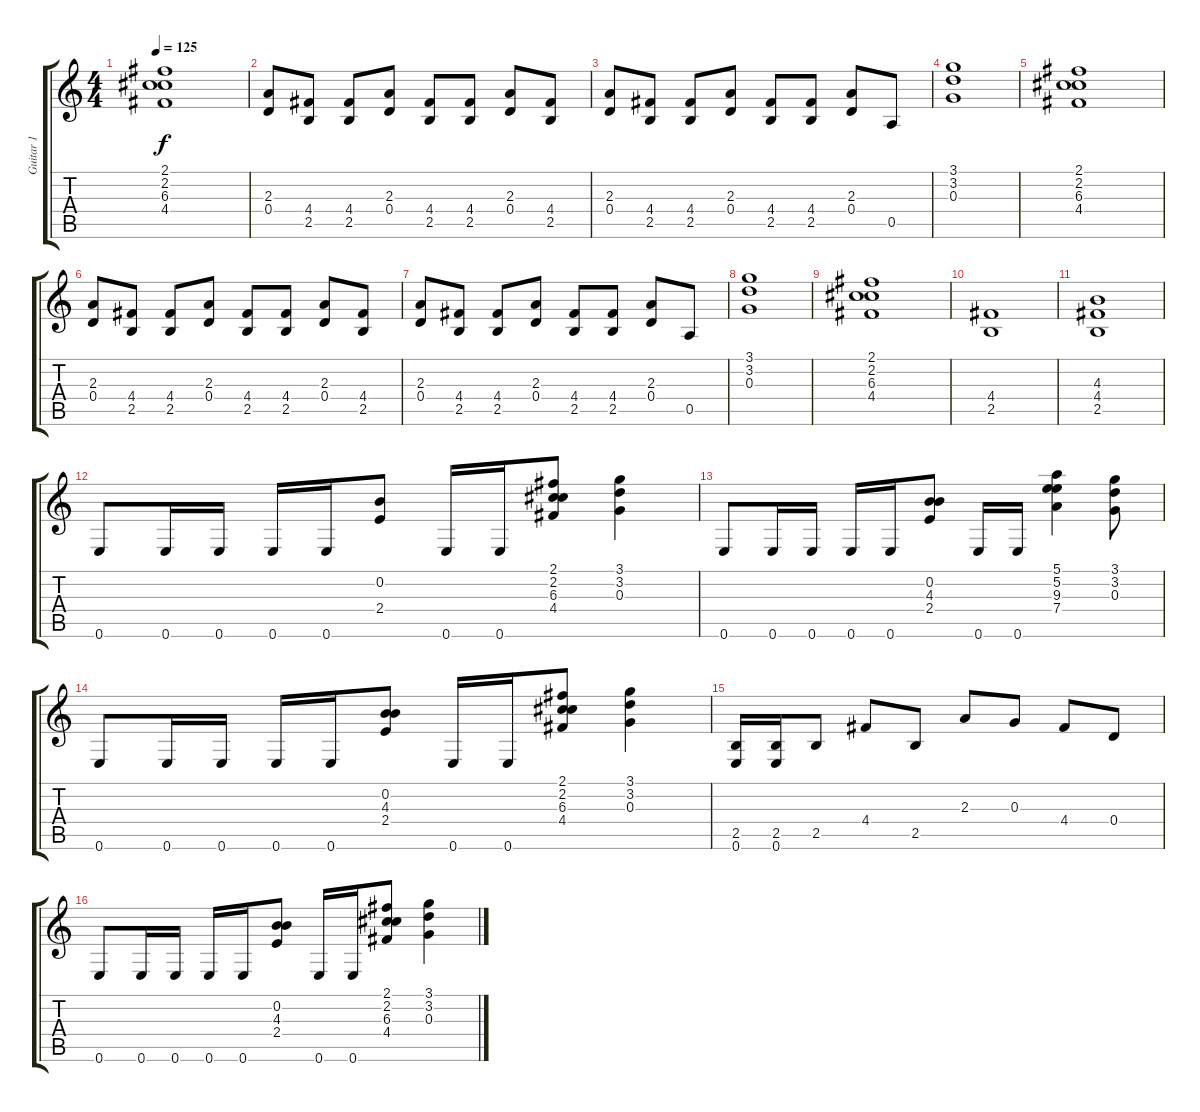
\track ("Guitar 1" "Guitar 1") {instrument distortionguitar}
\staff {score tabs}
\tuning (E4 B3 G3 D3 A2 E2) {hide}
\ts (4 4)
\tempo 125
\clef g2
\ks c
(2.1 2.2 6.3 4.4).1{dy f} |
(2.3 0.4).8 (4.4 2.5).8 (4.4 2.5).8 (2.3 0.4).8 (4.4 2.5).8 (4.4 2.5).8 (2.3 0.4).8 (4.4 2.5).8 |
(2.3 0.4).8 (4.4 2.5).8 (4.4 2.5).8 (2.3 0.4).8 (4.4 2.5).8 (4.4 2.5).8 (2.3 0.4).8 0.5.8 |
(3.1 3.2 0.3).1 |
(2.1 2.2 6.3 4.4).1 |
(2.3 0.4).8 (4.4 2.5).8 (4.4 2.5).8 (2.3 0.4).8 (4.4 2.5).8 (4.4 2.5).8 (2.3 0.4).8 (4.4 2.5).8 |
(2.3 0.4).8 (4.4 2.5).8 (4.4 2.5).8 (2.3 0.4).8 (4.4 2.5).8 (4.4 2.5).8 (2.3 0.4).8 0.5.8 |
(3.1 3.2 0.3).1 |
(2.1 2.2 6.3 4.4).1 |
(4.4 2.5).1 |
(4.3 4.4 2.5).1 |
0.6.8 0.6.16 0.6.16 0.6.16 0.6.16 (0.2 2.4).8 0.6.16 0.6.16 (2.1 2.2 6.3 4.4).8 (3.1 3.2 0.3).4 |
0.6.8 0.6.16 0.6.16 0.6.16 0.6.16 (0.2 4.3 2.4).8 0.6.16 0.6.16 (5.1 5.2 9.3 7.4).4 (3.1 3.2 0.3).8 |
0.6.8 0.6.16 0.6.16 0.6.16 0.6.16 (0.2 4.3 2.4).8 0.6.16 0.6.16 (2.1 2.2 6.3 4.4).8 (3.1 3.2 0.3).4 |
(2.5 0.6).16 (2.5 0.6).16 2.5.8 4.4.8 2.5.8 2.3.8 0.3.8 4.4.8 0.4.8 |
0.6.8 0.6.16 0.6.16 0.6.16 0.6.16 (0.2 4.3 2.4).8 0.6.16 0.6.16 (2.1 2.2 6.3 4.4).8 (3.1 3.2 0.3).4
